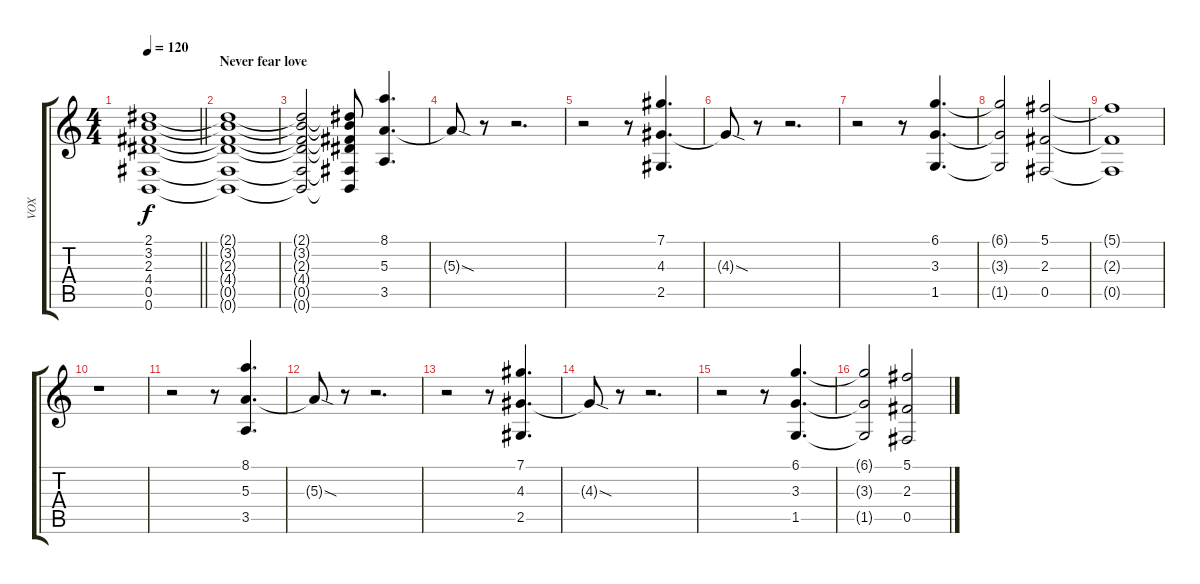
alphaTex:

\track ("VOX" "VOX") {instrument acousticgrandpiano}
\staff {score tabs}
\tuning (Db5 Ab4 E4 B3 Gb3 B2) {hide}
\ts (4 4)
\tempo 120
\clef g2
\barLineRight lightlight
\ks c
(2.1{t} 3.2{t} 2.3{t} 4.4{t} 0.5{t} 0.6{t}).1{dy f} |
\section ("" "Never fear love")
(2.1{t} 3.2{t} 2.3{t} 4.4{t} 0.5{t} 0.6{t}).1 |
(2.1{t} 3.2{t} 2.3{t} 4.4{t} 0.5{t} 0.6{t}).2 (2.1{t} 3.2{t} 2.3{t} 4.4{t} 0.5{t} 0.6{t}).8 (8.1 5.3 3.5).4{d} |
5.3{sod t}.8 r.8 r.2{d} |
r.2 r.8 (7.1 4.3 2.5).4{d} |
4.3{sod t}.8 r.8 r.2{d} |
r.2 r.8 (6.1 3.3 1.5).4{d} |
(6.1{t} 3.3{t} 1.5{t}).2 (5.1 2.3 0.5).2 |
(5.1{t} 2.3{t} 0.5{t}).1 |
r.1 |
r.2 r.8 (8.1 5.3 3.5).4{d} |
5.3{sod t}.8 r.8 r.2{d} |
r.2 r.8 (7.1 4.3 2.5).4{d} |
4.3{sod t}.8 r.8 r.2{d} |
r.2 r.8 (6.1 3.3 1.5).4{d} |
(6.1{t} 3.3{t} 1.5{t}).2 (5.1 2.3 0.5).2
